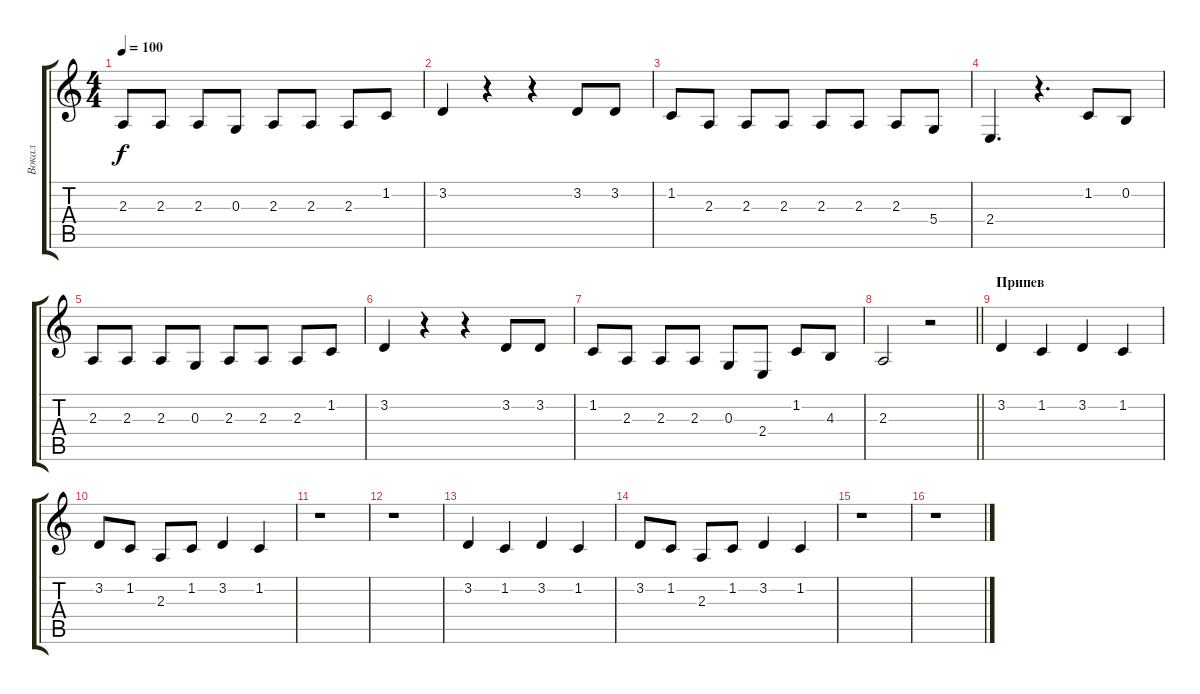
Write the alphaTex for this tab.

\track ("Вокал" "Вокал") {instrument tenorsax}
\staff {score tabs}
\tuning (E4 B3 G3 D3 A2 E2) {hide}
\ts (4 4)
\tempo 100
\clef g2
\ks c
2.3.8{dy f} 2.3.8 2.3.8 0.3.8 2.3.8 2.3.8 2.3.8 1.2.8 |
3.2.4 r.4 r.4 3.2.8 3.2.8 |
1.2.8 2.3.8 2.3.8 2.3.8 2.3.8 2.3.8 2.3.8 5.4.8 |
2.4.4{d} r.4{d} 1.2.8 0.2.8 |
2.3.8 2.3.8 2.3.8 0.3.8 2.3.8 2.3.8 2.3.8 1.2.8 |
3.2.4 r.4 r.4 3.2.8 3.2.8 |
1.2.8 2.3.8 2.3.8 2.3.8 0.3.8 2.4.8 1.2.8 4.3.8 |
\barLineRight lightlight
2.3.2 r.2 |
\section ("" "Припев")
3.2.4 1.2.4 3.2.4 1.2.4 |
3.2.8 1.2.8 2.3.8 1.2.8 3.2.4 1.2.4 |
r.1 |
r.1 |
3.2.4 1.2.4 3.2.4 1.2.4 |
3.2.8 1.2.8 2.3.8 1.2.8 3.2.4 1.2.4 |
r.1 |
r.1
